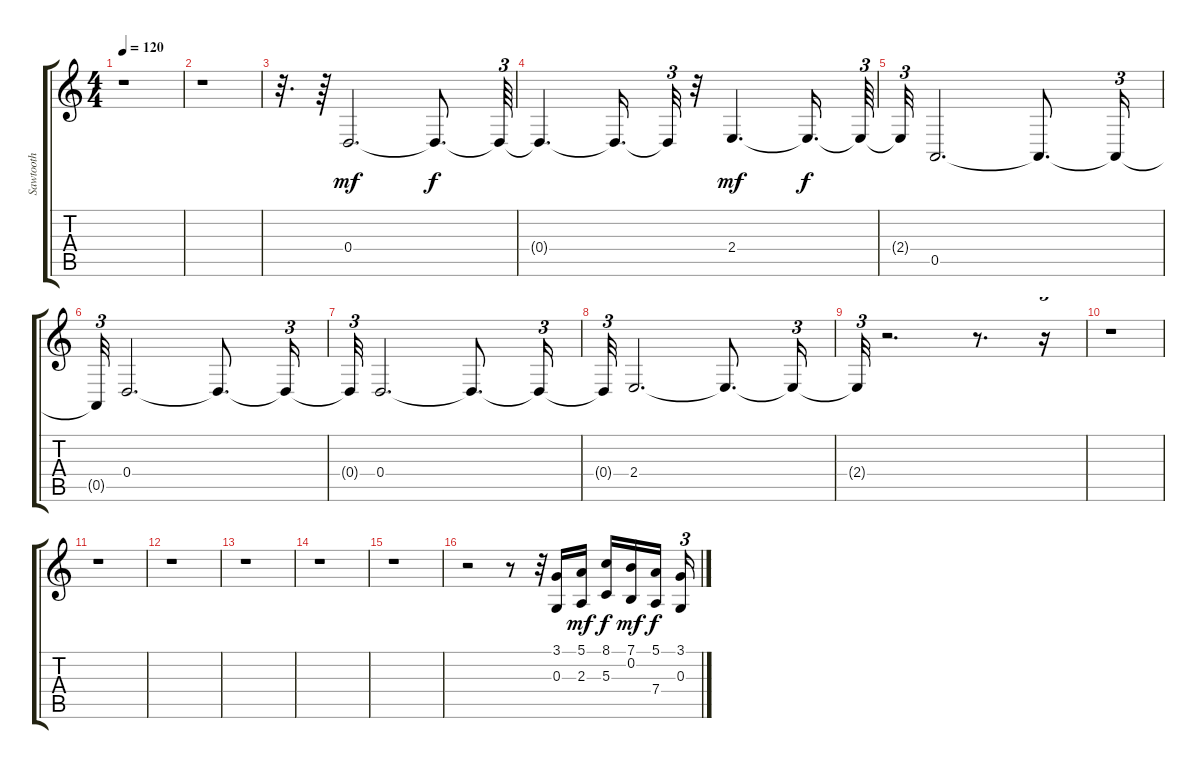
\track ("Sawtooth" "Sawtooth") {instrument lead2sawtooth}
\staff {score tabs}
\tuning (E4 B3 G3 D3 A2 E2) {hide}
\ts (4 4)
\tempo 120
\clef g2
\ks c
r.1{dy f} |
r.1 |
r.32{d} r.64 0.4.2{d dy mf} 0.4{t}.8{d dy f} 0.4{t}.64{tu (3 2)} |
0.4{t}.4{d} 0.4{t}.16{d} 0.4{t}.32{tu (3 2)} r.32 2.4.4{d dy mf} 2.4{t}.16{d dy f} 2.4{t}.64{tu (3 2)} |
2.4{t}.32{tu (3 2)} 0.5.2{d} 0.5{t}.8{d} 0.5{t}.16{tu (3 2)} |
0.5{t}.32{tu (3 2)} 0.4.2{d} 0.4{t}.8{d} 0.4{t}.16{tu (3 2)} |
0.4{t}.32{tu (3 2)} 0.4.2{d} 0.4{t}.8{d} 0.4{t}.16{tu (3 2)} |
0.4{t}.32{tu (3 2)} 2.4.2{d} 2.4{t}.8{d} 2.4{t}.16{tu (3 2)} |
2.4{t}.32{tu (3 2)} r.2{d} r.8{d} r.16{tu (3 2)} |
r.1 |
r.1 |
r.1 |
r.1 |
r.1 |
r.1 |
r.2 r.8 r.32{tu (3 2)} (3.1 0.3).16 (5.1 2.3).16{dy mf} (8.1 5.3).16{dy f} (7.1 0.2).16{dy mf} (5.1 7.4).16{dy f beam splitsecondary} (3.1 0.3).16{tu (3 2)}
